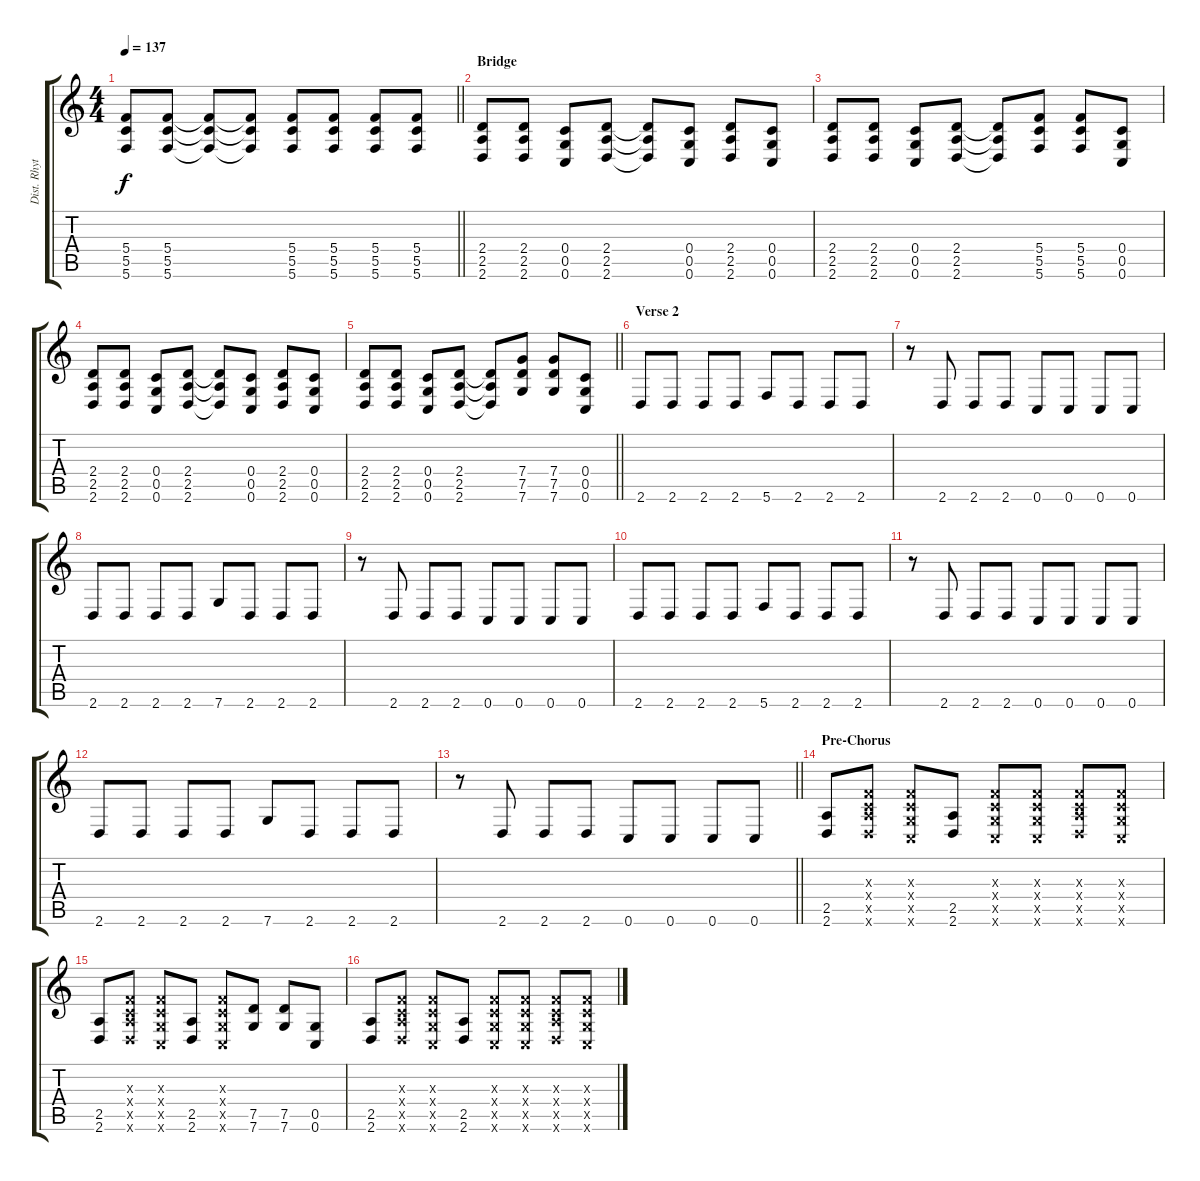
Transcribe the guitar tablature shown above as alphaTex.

\track ("Dist. Rhytm Guitar [L]" "Dist. Rhyt") {instrument distortionguitar}
\staff {score tabs}
\tuning (D4 A3 F3 C3 G2 C2) {hide}
\ts (4 4)
\tempo 137
\clef g2
\barLineRight lightlight
\ks c
(5.4{t} 5.5{t} 5.6{t}).8{dy f} (5.4 5.5 5.6).8 (5.4{t} 5.5{t} 5.6{t}).8 (5.4{t} 5.5{t} 5.6{t}).8 (5.4 5.5 5.6).8 (5.4 5.5 5.6).8 (5.4 5.5 5.6).8 (5.4 5.5 5.6).8 |
\section ("" "Bridge")
(2.4 2.5 2.6).8 (2.4 2.5 2.6).8 (0.4 0.5 0.6).8 (2.4 2.5 2.6).8 (2.4{t} 2.5{t} 2.6{t}).8 (0.4 0.5 0.6).8 (2.4 2.5 2.6).8 (0.4 0.5 0.6).8 |
(2.4 2.5 2.6).8 (2.4 2.5 2.6).8 (0.4 0.5 0.6).8 (2.4 2.5 2.6).8 (2.4{t} 2.5{t} 2.6{t}).8 (5.4 5.5 5.6).8 (5.4 5.5 5.6).8 (0.4 0.5 0.6).8 |
(2.4 2.5 2.6).8 (2.4 2.5 2.6).8 (0.4 0.5 0.6).8 (2.4 2.5 2.6).8 (2.4{t} 2.5{t} 2.6{t}).8 (0.4 0.5 0.6).8 (2.4 2.5 2.6).8 (0.4 0.5 0.6).8 |
\barLineRight lightlight
(2.4 2.5 2.6).8 (2.4 2.5 2.6).8 (0.4 0.5 0.6).8 (2.4 2.5 2.6).8 (2.4{t} 2.5{t} 2.6{t}).8 (7.4 7.5 7.6).8 (7.4 7.5 7.6).8 (0.4 0.5 0.6).8 |
\section ("" "Verse 2")
2.6.8 2.6.8 2.6.8 2.6.8 5.6.8 2.6.8 2.6.8 2.6.8 |
r.8 2.6.8 2.6.8 2.6.8 0.6.8 0.6.8 0.6.8 0.6.8 |
2.6.8 2.6.8 2.6.8 2.6.8 7.6.8 2.6.8 2.6.8 2.6.8 |
r.8 2.6.8 2.6.8 2.6.8 0.6.8 0.6.8 0.6.8 0.6.8 |
2.6.8 2.6.8 2.6.8 2.6.8 5.6.8 2.6.8 2.6.8 2.6.8 |
r.8 2.6.8 2.6.8 2.6.8 0.6.8 0.6.8 0.6.8 0.6.8 |
2.6.8 2.6.8 2.6.8 2.6.8 7.6.8 2.6.8 2.6.8 2.6.8 |
\barLineRight lightlight
r.8 2.6.8 2.6.8 2.6.8 0.6.8 0.6.8 0.6.8 0.6.8 |
\section ("" "Pre-Chorus")
(2.5 2.6).8 (0.3{x} 0.4{x} 2.5{x} 2.6{x}).8 (0.3{x} 0.4{x} 0.5{x} 0.6{x}).8 (2.5 2.6).8 (0.3{x} 0.4{x} 0.5{x} 0.6{x}).8 (0.3{x} 0.4{x} 0.5{x} 0.6{x}).8 (0.3{x} 0.4{x} 2.5{x} 2.6{x}).8 (0.3{x} 0.4{x} 0.5{x} 0.6{x}).8 |
(2.5 2.6).8 (0.3{x} 0.4{x} 2.5{x} 2.6{x}).8 (0.3{x} 0.4{x} 0.5{x} 0.6{x}).8 (2.5 2.6).8 (0.3{x} 0.4{x} 0.5{x} 0.6{x}).8 (7.5 7.6).8 (7.5 7.6).8 (0.5 0.6).8 |
(2.5 2.6).8 (0.3{x} 0.4{x} 2.5{x} 2.6{x}).8 (0.3{x} 0.4{x} 0.5{x} 0.6{x}).8 (2.5 2.6).8 (0.3{x} 0.4{x} 0.5{x} 0.6{x}).8 (0.3{x} 0.4{x} 0.5{x} 0.6{x}).8 (0.3{x} 0.4{x} 2.5{x} 2.6{x}).8 (0.3{x} 0.4{x} 0.5{x} 0.6{x}).8
